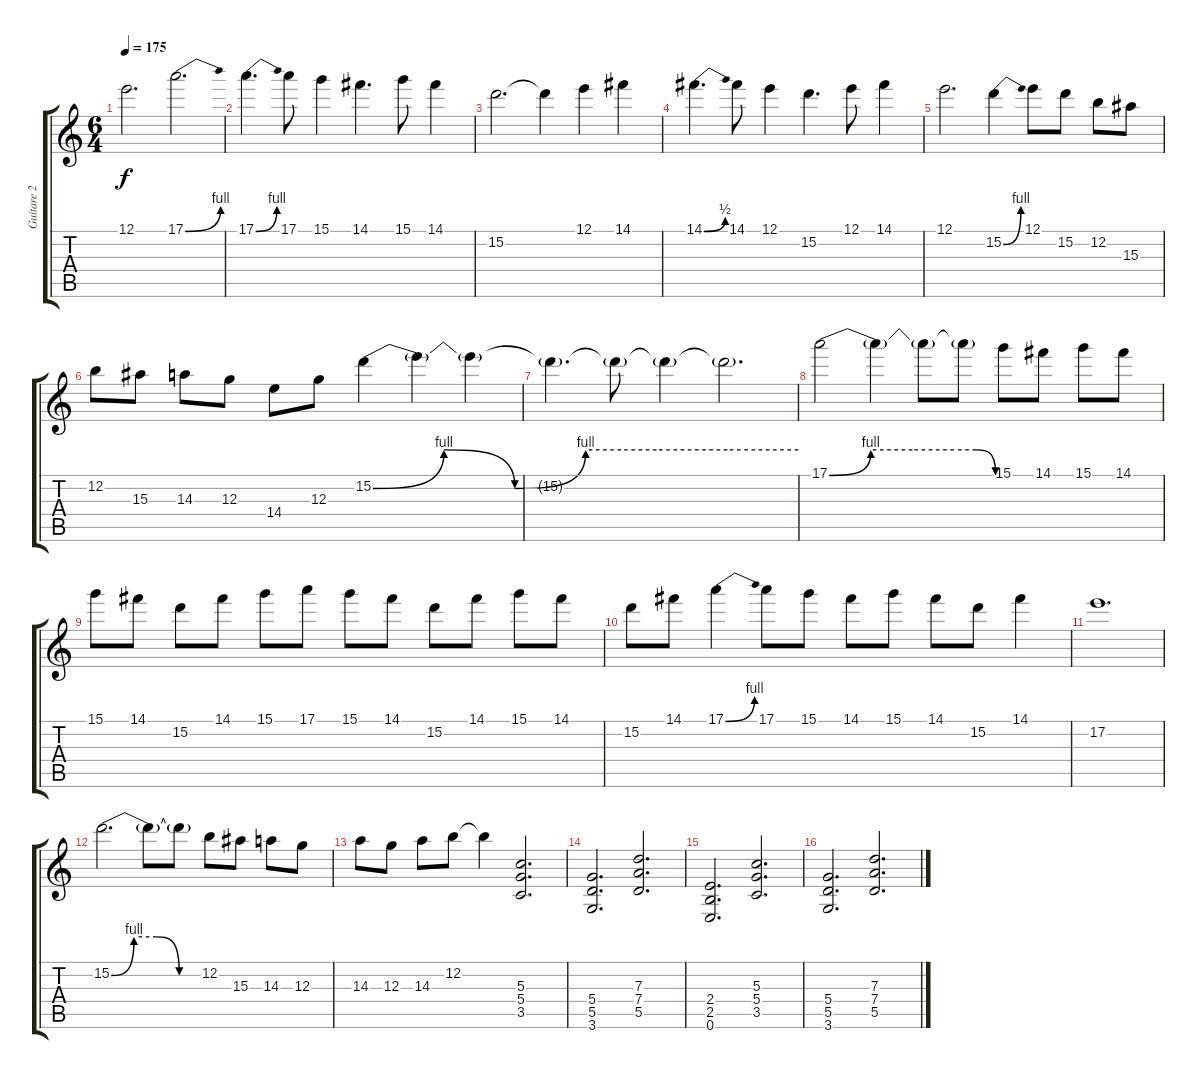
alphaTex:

\track ("Guitare 2" "Guitare 2") {instrument distortionguitar}
\staff {score tabs}
\tuning (E4 B3 G3 D3 A2 E2) {hide}
\ts (6 4)
\tempo 175
\clef g2
\ks c
12.1.2{d dy f} 17.1{be (bend 0 0 60 4)}.2{d} |
17.1{be (bend 0 0 60 4)}.4{d} 17.1.8 15.1.4 14.1.4{d} 15.1.8 14.1.4 |
15.2.2{d} 15.2{t}.4 12.1.4 14.1.4 |
14.1{be (bend 0 0 60 2)}.4{d} 14.1.8 12.1.4 15.2.4{d} 12.1.8 14.1.4 |
12.1.2{d} 15.2{be (bend 0 0 60 4)}.4 12.1.8 15.2.8 12.2.8 15.3.8 |
12.2.8 15.3.8 14.3.8 12.3.8 14.4.8 12.3.8 15.2{be (custom 0 0 10 4 20 0 30 4 35 4 40 4 50 4 60 4)}.4 15.2{t}.4 15.2{t}.4 |
15.2{t}.4{d} 15.2{t}.8 15.2{t}.4 15.2{t}.2{d} |
17.1{be (custom 0 0 15 4 30 4 45 4 53 4 60 0)}.2 17.1{t}.4 17.1{t}.8 17.1{t}.8 15.1.8 14.1.8 15.1.8 14.1.8 |
15.1.8 14.1.8 15.2.8 14.1.8 15.1.8 17.1.8 15.1.8 14.1.8 15.2.8 14.1.8 15.1.8 14.1.8 |
15.2.8 14.1.8 17.1{be (bend 0 0 60 4)}.4 17.1.8 15.1.8 14.1.8 15.1.8 14.1.8 15.2.8 14.1.4 |
17.2.1{d} |
15.2{be (custom 0 0 15 4 30 4 45 0 60 0)}.2{d} 15.2{t}.8 15.2{t}.8 12.2.8 15.3.8 14.3.8 12.3.8 |
14.3.8 12.3.8 14.3.8 12.2.8 12.2{t}.4 (5.3 5.4 3.5).2{d} |
(5.4 5.5 3.6).2{d} (7.3 7.4 5.5).2{d} |
(2.4 2.5 0.6).2{d} (5.3 5.4 3.5).2{d} |
(5.4 5.5 3.6).2{d} (7.3 7.4 5.5).2{d}
